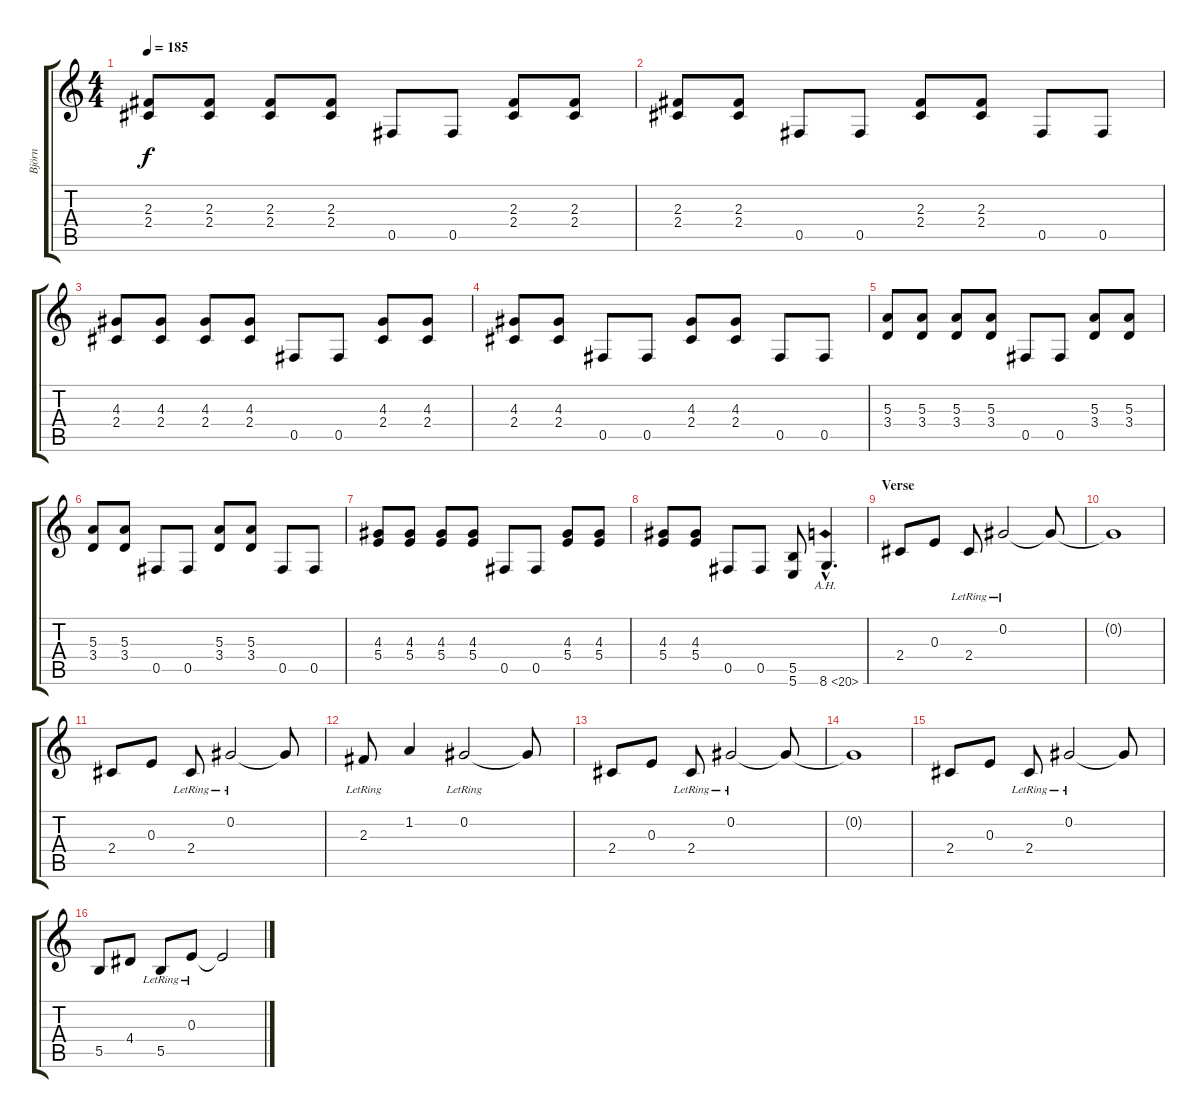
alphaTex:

\track ("Björn" "Björn") {instrument distortionguitar}
\staff {score tabs}
\tuning (Db4 Ab3 E3 B2 Gb2 B1) {hide}
\ts (4 4)
\tempo 185
\clef g2
\ks c
(2.3 2.4).8{dy f instrument distortionguitar} (2.3 2.4).8 (2.3 2.4).8 (2.3 2.4).8 0.5.8 0.5.8 (2.3 2.4).8 (2.3 2.4).8 |
(2.3 2.4).8 (2.3 2.4).8 0.5.8 0.5.8 (2.3 2.4).8 (2.3 2.4).8 0.5.8 0.5.8 |
(4.3 2.4).8 (4.3 2.4).8 (4.3 2.4).8 (4.3 2.4).8 0.5.8 0.5.8 (4.3 2.4).8 (4.3 2.4).8 |
(4.3 2.4).8 (4.3 2.4).8 0.5.8 0.5.8 (4.3 2.4).8 (4.3 2.4).8 0.5.8 0.5.8 |
(5.3 3.4).8 (5.3 3.4).8 (5.3 3.4).8 (5.3 3.4).8 0.5.8 0.5.8 (5.3 3.4).8 (5.3 3.4).8 |
(5.3 3.4).8 (5.3 3.4).8 0.5.8 0.5.8 (5.3 3.4).8 (5.3 3.4).8 0.5.8 0.5.8 |
(4.3 5.4).8 (4.3 5.4).8 (4.3 5.4).8 (4.3 5.4).8 0.5.8 0.5.8 (4.3 5.4).8 (4.3 5.4).8 |
(4.3 5.4).8 (4.3 5.4).8 0.5.8 0.5.8 (5.5 5.6).8 8.6{ah 12 hac}.4{d instrument guitarharmonics} |
\section ("" "Verse")
2.4.8{instrument acousticguitarsteel} 0.3.8 2.4{lr}.8 0.2{lr}.2 0.2{t}.8 |
0.2{t}.1 |
2.4.8 0.3.8 2.4{lr}.8 0.2{lr}.2 0.2{t}.8 |
2.3{lr}.8 1.2.4 0.2{lr}.2 0.2{t}.8 |
2.4.8 0.3.8 2.4{lr}.8 0.2{lr}.2 0.2{t}.8 |
0.2{t}.1 |
2.4.8 0.3.8 2.4{lr}.8 0.2{lr}.2 0.2{t}.8 |
5.5.8 4.4.8 5.5{lr}.8 0.3{lr}.8 0.3{t}.2
